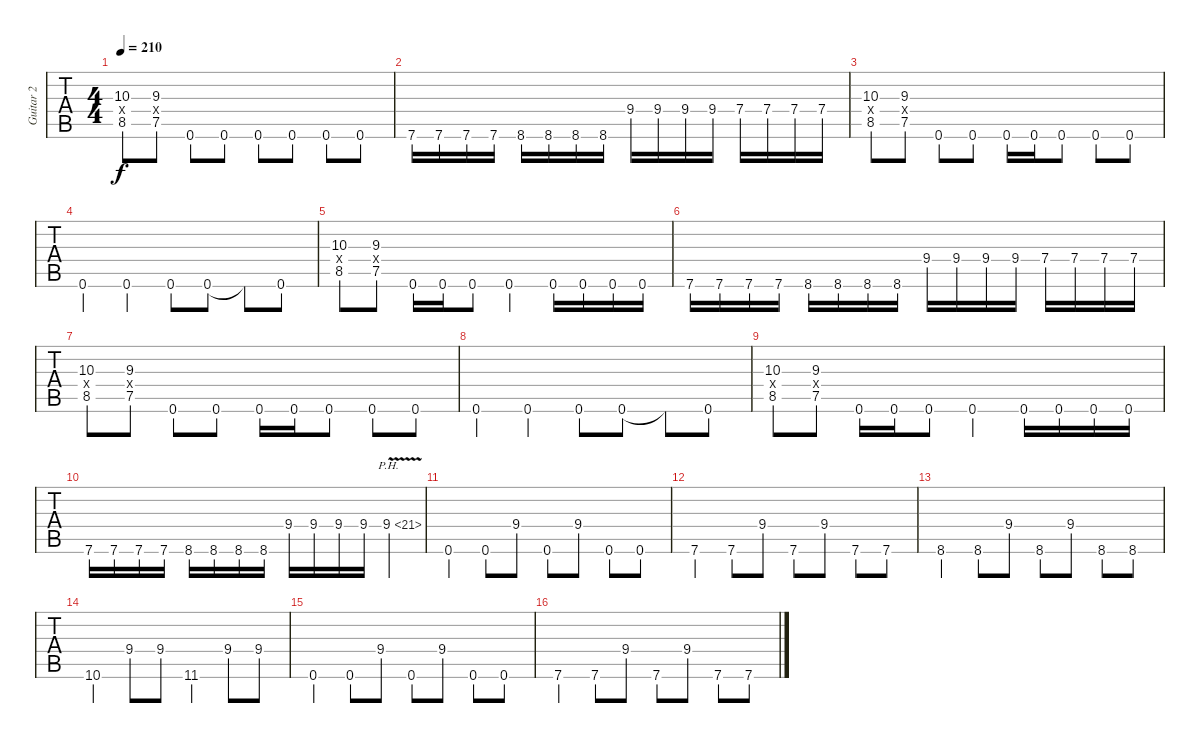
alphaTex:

\track ("Guitar 2" "Guitar 2") {instrument distortionguitar}
\staff {tabs}
\tuning (C4 G3 Eb3 Bb2 F2 C2) {hide}
\ts (4 4)
\tempo 210
\clef g2
\ks c
(10.3 0.4{x} 8.5).8{dy f} (9.3 0.4{x} 7.5).8 0.6.8 0.6.8 0.6.8 0.6.8 0.6.8 0.6.8 |
7.6.16 7.6.16 7.6.16 7.6.16 8.6.16 8.6.16 8.6.16 8.6.16 9.4.16 9.4.16 9.4.16 9.4.16 7.4.16 7.4.16 7.4.16 7.4.16 |
(10.3 0.4{x} 8.5).8 (9.3 0.4{x} 7.5).8 0.6.8 0.6.8 0.6.16 0.6.16 0.6.8 0.6.8 0.6.8 |
0.6.4 0.6.4 0.6.8 0.6.8 0.6{t}.8 0.6.8 |
(10.3 0.4{x} 8.5).8 (9.3 0.4{x} 7.5).8 0.6.16 0.6.16 0.6.8 0.6.4 0.6.16 0.6.16 0.6.16 0.6.16 |
7.6.16 7.6.16 7.6.16 7.6.16 8.6.16 8.6.16 8.6.16 8.6.16 9.4.16 9.4.16 9.4.16 9.4.16 7.4.16 7.4.16 7.4.16 7.4.16 |
(10.3 0.4{x} 8.5).8 (9.3 0.4{x} 7.5).8 0.6.8 0.6.8 0.6.16 0.6.16 0.6.8 0.6.8 0.6.8 |
0.6.4 0.6.4 0.6.8 0.6.8 0.6{t}.8 0.6.8 |
(10.3 0.4{x} 8.5).8 (9.3 0.4{x} 7.5).8 0.6.16 0.6.16 0.6.8 0.6.4 0.6.16 0.6.16 0.6.16 0.6.16 |
7.6.16 7.6.16 7.6.16 7.6.16 8.6.16 8.6.16 8.6.16 8.6.16 9.4.16 9.4.16 9.4.16 9.4.16 9.4{ph 12 v}.4 |
0.6.4 0.6.8 9.4.8 0.6.8 9.4.8 0.6.8 0.6.8 |
7.6.4 7.6.8 9.4.8 7.6.8 9.4.8 7.6.8 7.6.8 |
8.6.4 8.6.8 9.4.8 8.6.8 9.4.8 8.6.8 8.6.8 |
10.6.4 9.4.8 9.4.8 11.6.4 9.4.8 9.4.8 |
0.6.4 0.6.8 9.4.8 0.6.8 9.4.8 0.6.8 0.6.8 |
7.6.4 7.6.8 9.4.8 7.6.8 9.4.8 7.6.8 7.6.8
